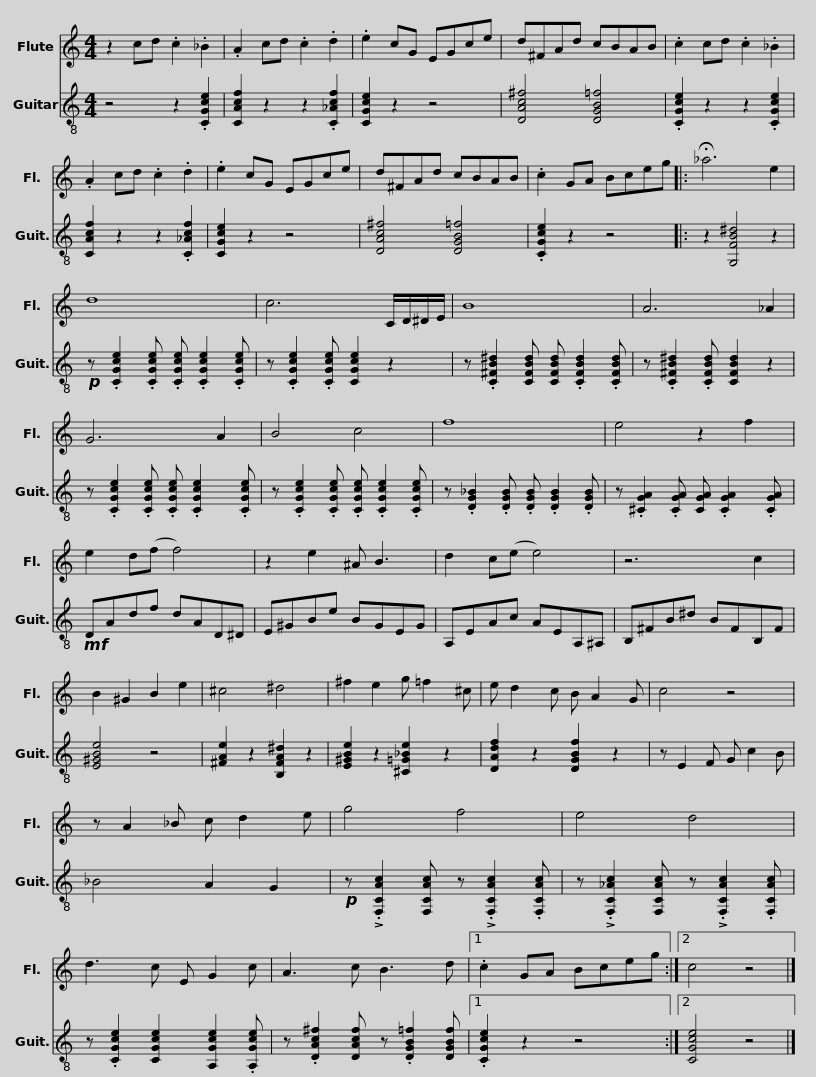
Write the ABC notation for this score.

X:1
%%score 1 2
L:1/8
M:4/4
I:linebreak $
K:C
V:1 treble
V:2 treble-8
V:1
 z2 cd .c2 ._B2 | .A2 cd .c2 .d2 | .e2 cG EGce | d^FAd cBAB | .c2 cd .c2 ._B2 | %5
 .A2 cd .c2 .d2 |$ .e2 cG EGce | d^FAd cBAB | .c2 GA Bceg |: !fermata!_a6 e2 | %10
 d8 |$ c6 C/D/^D/E/ | B8 | A6 _A2 | G6 A2 |$ %15
 B4 c4 | f8 | e4 z2 f2 | e2 d(f f4) |$ z2 e2 ^A B3 | %20
 d2 c(e e4) | z6 c2 | B2 ^G2 B2 e2 | ^c4 ^d4 |$ ^f2 e2 g =f2 ^c | %25
 e d2 c B A2 G | c4 z4 | z A2 _B c d2 e | g4 f4 |$ e4 d4 | %30
 d3 c E G2 c | A3 c B3 d |1 .c2 GA Bceg :|2 c4 z4 |] %34
V:2
 z4 z2 .[CGce]2 | [CAcf]2 z2 z2 .[C_Acf]2 | [CGce]2 z2 z4 | [DAc^f]4 [DGB=f]4 | .[CGce]2 z2 z2 .[CGce]2 | %5
 [CAcf]2 z2 z2 .[C_Acf]2 |$ [CGce]2 z2 z4 | [DAc^f]4 [DGB=f]4 | .[CGce]2 z2 z4 |: z2 [G,FB^d]4 z2 | %10
!p! z .[CGce]2 .[CGce] .[CGce] .[CGce]2 .[CGce] |$ z .[CGce]2 .[CGce] [CGce]2 z2 | z .[C^FB^d]2 [CFBd] [CFBd] .[CFBd]2 .[CFBd] | z .[C^FB^d]2 .[CFBd] [CFBd]2 z2 | z .[CGce]2 .[CGce] .[CGce] .[CGce]2 .[CGce] |$ %15
 z .[CGce]2 .[CGce] .[CGce] .[CGce]2 .[CGce] | z .[DG_B]2 .[DGB] .[DGB] .[DGB]2 .[DGB] | z .[^CGA]2 .[CGA] [CGA] .[CGA]2 .[CGA] |!mf! DAdf dAD^D |$ E^GBe BGEG | %20
 A,EAc AEA,^A, | B,^FB^d BFB,F | [E^GBe]4 z4 | [^FAe]2 z2 [B,FA^d]2 z2 |$ [E^GBe]2 z2 [^C=G_Be]2 z2 | %25
 [DAdf]2 z2 [DGBf]2 z2 | z E2 F G c2 B | _B4 A2 G2 |!p! z !>!.[F,CAc]2 [F,CAc] z !>!.[F,CAc]2 .[F,CAc] |$ z !>!.[F,C_Ac]2 [F,CAc] z !>!.[F,CAc]2 .[F,CAc] | %30
 z .[CGce]2 [CGce]2 [A,Gce]2 .[A,Gce] | z .[DAc^f]2 [DAcf] z .[DGB=f]2 [DGBf] |1 .[CGce]2 z2 z4 :|2 [CGce]4 z4 |] %34
